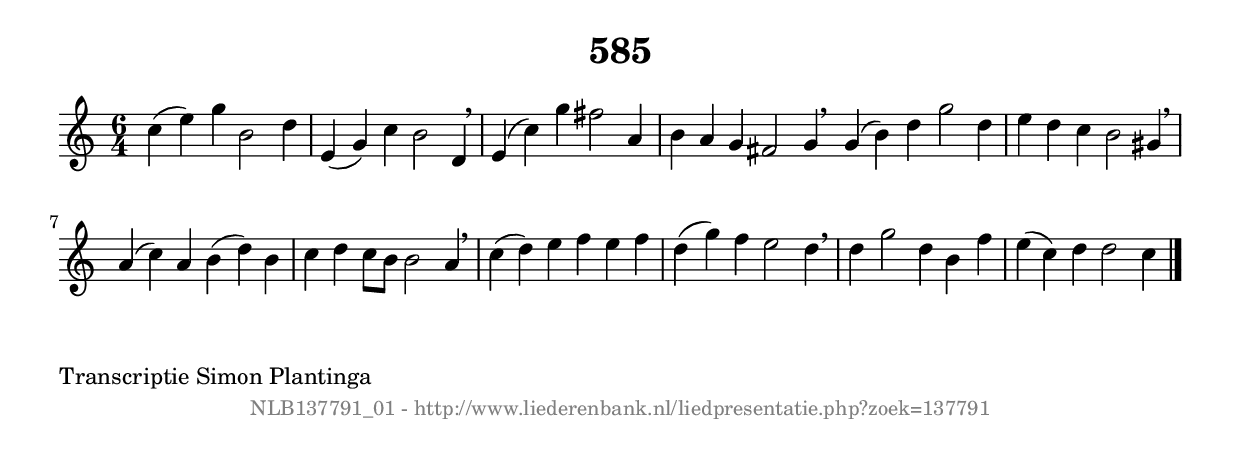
%
% produced by wce2krn 1.64 (7 June 2014)
%
\version"2.16"
#(append! paper-alist '(("long" . (cons (* 210 mm) (* 2000 mm)))))
#(set-default-paper-size "long")
sb = {\breathe}
mBreak = {\breathe }
bBreak = {\breathe }
x = {\once\override NoteHead #'style = #'cross }
gl=\glissando
itime={\override Staff.TimeSignature #'stencil = ##f }
ficta = {\once\set suggestAccidentals = ##t}
fine = {\once\override Score.RehearsalMark #'self-alignment-X = #1 \mark \markup {\italic{Fine}}}
dc = {\once\override Score.RehearsalMark #'self-alignment-X = #1 \mark \markup {\italic{D.C.}}}
dcf = {\once\override Score.RehearsalMark #'self-alignment-X = #1 \mark \markup {\italic{D.C. al Fine}}}
dcc = {\once\override Score.RehearsalMark #'self-alignment-X = #1 \mark \markup {\italic{D.C. al Coda}}}
ds = {\once\override Score.RehearsalMark #'self-alignment-X = #1 \mark \markup {\italic{D.S.}}}
dsf = {\once\override Score.RehearsalMark #'self-alignment-X = #1 \mark \markup {\italic{D.S. al Fine}}}
dsc = {\once\override Score.RehearsalMark #'self-alignment-X = #1 \mark \markup {\italic{D.S. al Coda}}}
pv = {\set Score.repeatCommands = #'((volta "1"))}
sv = {\set Score.repeatCommands = #'((volta "2"))}
tv = {\set Score.repeatCommands = #'((volta "3"))}
qv = {\set Score.repeatCommands = #'((volta "4"))}
xv = {\set Score.repeatCommands = #'((volta #f))}
\header{ tagline = ""
title = "585"
}
\score {{
\key c \major
\relative g'
{
\set melismaBusyProperties = #'()
\time 6/4
\tempo 4=120
\override Score.MetronomeMark #'transparent = ##t
\override Score.RehearsalMark #'break-visibility = #(vector #t #t #f)
c4( e4) g4 b,2 d4 | e,4( g4) c4 b2 d,4 \sb | e4( c'4) g'4 fis2 a,4 | b4 a4 g4 fis2 g4 \bar ":|:" \bBreak
g4( b4) d4 g2 d4 | e4 d4 c4 b2 gis4 \sb | a4( c4) a4 b4( d4) b4 | c4 d4 c8 b8 b2 a4 | \mBreak \bar "|"
c4( d4) e4 f4 e4 f4 | d4( g4) f4 e2 d4 \sb | d4 g2 d4 b4 f'4 | e4( c4) d4 d2 c4 \bar "|."
 }}
 \midi { }
 \layout {
            indent = 0.0\cm
}
}
\markup { \wordwrap-string #" 
Transcriptie Simon Plantinga
"}
\markup { \vspace #0 } \markup { \with-color #grey \fill-line { \center-column { \smaller "NLB137791_01 - http://www.liederenbank.nl/liedpresentatie.php?zoek=137791" } } }
